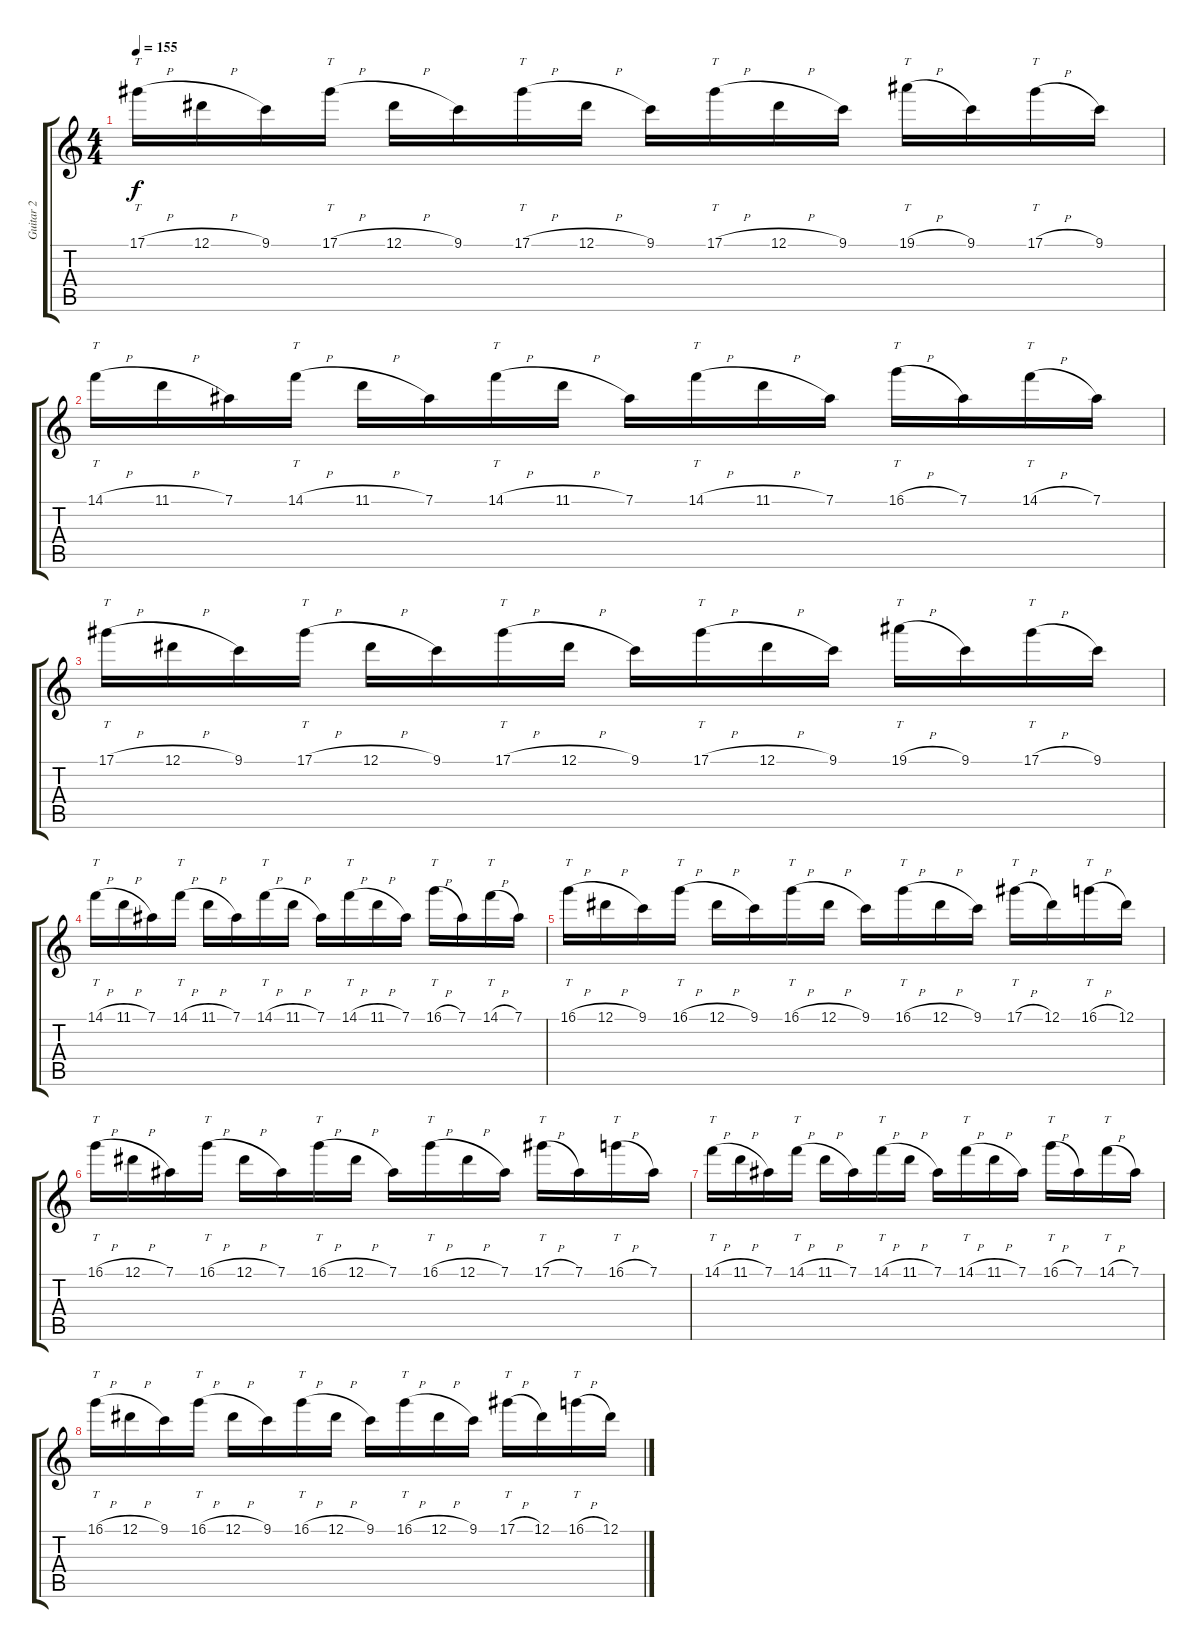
\track ("Guitar 2" "Guitar 2") {instrument acousticguitarnylon}
\staff {score tabs}
\tuning (Eb4 Bb3 Gb3 Db3 Ab2 Eb2) {hide}
\ts (4 4)
\tempo 155
\clef g2
\ks c
17.1{h}.16{tt dy f} 12.1{h}.16 9.1.16 17.1{h}.16{tt} 12.1{h}.16 9.1.16 17.1{h}.16{tt} 12.1{h}.16 9.1.16 17.1{h}.16{tt} 12.1{h}.16 9.1.16 19.1{h}.16{tt} 9.1.16 17.1{h}.16{tt} 9.1.16 |
14.1{h}.16{tt} 11.1{h}.16 7.1.16 14.1{h}.16{tt} 11.1{h}.16 7.1.16 14.1{h}.16{tt} 11.1{h}.16 7.1.16 14.1{h}.16{tt} 11.1{h}.16 7.1.16 16.1{h}.16{tt} 7.1.16 14.1{h}.16{tt} 7.1.16 |
17.1{h}.16{tt} 12.1{h}.16 9.1.16 17.1{h}.16{tt} 12.1{h}.16 9.1.16 17.1{h}.16{tt} 12.1{h}.16 9.1.16 17.1{h}.16{tt} 12.1{h}.16 9.1.16 19.1{h}.16{tt} 9.1.16 17.1{h}.16{tt} 9.1.16 |
14.1{h}.16{tt} 11.1{h}.16 7.1.16 14.1{h}.16{tt} 11.1{h}.16 7.1.16 14.1{h}.16{tt} 11.1{h}.16 7.1.16 14.1{h}.16{tt} 11.1{h}.16 7.1.16 16.1{h}.16{tt} 7.1.16 14.1{h}.16{tt} 7.1.16 |
16.1{h}.16{tt} 12.1{h}.16 9.1.16 16.1{h}.16{tt} 12.1{h}.16 9.1.16 16.1{h}.16{tt} 12.1{h}.16 9.1.16 16.1{h}.16{tt} 12.1{h}.16 9.1.16 17.1{h}.16{tt} 12.1.16 16.1{h}.16{tt} 12.1.16 |
16.1{h}.16{tt} 12.1{h}.16 7.1.16 16.1{h}.16{tt} 12.1{h}.16 7.1.16 16.1{h}.16{tt} 12.1{h}.16 7.1.16 16.1{h}.16{tt} 12.1{h}.16 7.1.16 17.1{h}.16{tt} 7.1.16 16.1{h}.16{tt} 7.1.16 |
14.1{h}.16{tt} 11.1{h}.16 7.1.16 14.1{h}.16{tt} 11.1{h}.16 7.1.16 14.1{h}.16{tt} 11.1{h}.16 7.1.16 14.1{h}.16{tt} 11.1{h}.16 7.1.16 16.1{h}.16{tt} 7.1.16 14.1{h}.16{tt} 7.1.16 |
16.1{h}.16{tt} 12.1{h}.16 9.1.16 16.1{h}.16{tt} 12.1{h}.16 9.1.16 16.1{h}.16{tt} 12.1{h}.16 9.1.16 16.1{h}.16{tt} 12.1{h}.16 9.1.16 17.1{h}.16{tt} 12.1.16 16.1{h}.16{tt} 12.1.16
